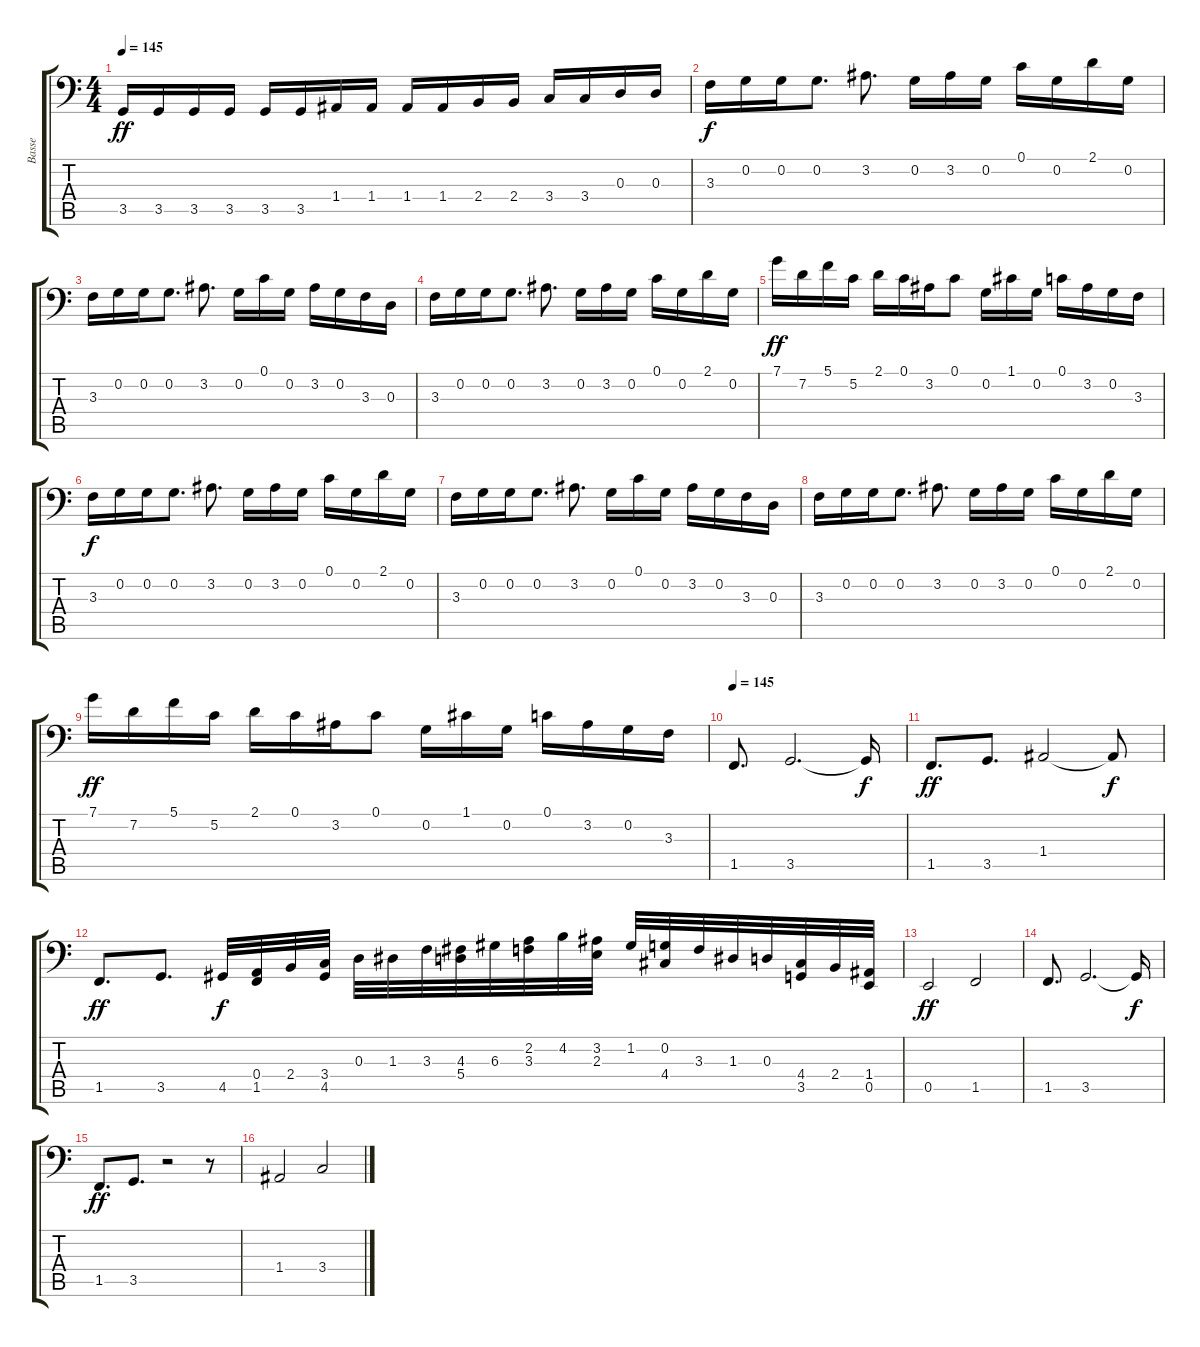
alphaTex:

\track ("Basse" "Basse") {instrument electricbassfinger}
\staff {score tabs}
\tuning (C3 G2 D2 A1 E1 B0) {hide}
\ts (4 4)
\tempo 145
\clef f4
\ks c
3.5.16{dy ff} 3.5.16 3.5.16 3.5.16 3.5.16 3.5.16 1.4.16 1.4.16 1.4.16 1.4.16 2.4.16 2.4.16 3.4.16 3.4.16 0.3.16 0.3.16 |
3.3.16{dy f} 0.2.16 0.2.16 0.2.8{d} 3.2.8{d} 0.2.16 3.2.16 0.2.16 0.1.16 0.2.16 2.1.16 0.2.16 |
3.3.16 0.2.16 0.2.16 0.2.8{d} 3.2.8{d} 0.2.16 0.1.16 0.2.16 3.2.16 0.2.16 3.3.16 0.3.16 |
3.3.16 0.2.16 0.2.16 0.2.8{d} 3.2.8{d} 0.2.16 3.2.16 0.2.16 0.1.16 0.2.16 2.1.16 0.2.16 |
7.1.16{dy ff} 7.2.16 5.1.16 5.2.16 2.1.16 0.1.16 3.2.16 0.1.8 0.2.16 1.1.16 0.2.16 0.1.16 3.2.16 0.2.16 3.3.16 |
3.3.16{dy f} 0.2.16 0.2.16 0.2.8{d} 3.2.8{d} 0.2.16 3.2.16 0.2.16 0.1.16 0.2.16 2.1.16 0.2.16 |
3.3.16 0.2.16 0.2.16 0.2.8{d} 3.2.8{d} 0.2.16 0.1.16 0.2.16 3.2.16 0.2.16 3.3.16 0.3.16 |
3.3.16 0.2.16 0.2.16 0.2.8{d} 3.2.8{d} 0.2.16 3.2.16 0.2.16 0.1.16 0.2.16 2.1.16 0.2.16 |
7.1.16{dy ff} 7.2.16 5.1.16 5.2.16 2.1.16 0.1.16 3.2.16 0.1.8 0.2.16 1.1.16 0.2.16 0.1.16 3.2.16 0.2.16 3.3.16 |
\tempo 145
1.5.8{d} 3.5.2{d} 3.5{t}.16{dy f} |
1.5.8{d dy ff} 3.5.8{d} 1.4.2 1.4{t}.8{dy f} |
1.5.8{d dy ff} 3.5.8{d} 4.5.32{dy f} (0.4 1.5).32 2.4.32 (3.4 4.5).32 0.3.32 1.3.32 3.3.32 (4.3 5.4).32 6.3.32 (2.2 3.3).32 4.2.32 (3.2 2.3).32 1.2.32 (0.2 4.4).32 3.3.32 1.3.32 0.3.32 (4.4 3.5).32 2.4.32 (1.4 0.5).32 |
0.5.2{dy ff} 1.5.2 |
1.5.8{d} 3.5.2{d} 3.5{t}.16{dy f} |
1.5.8{d dy ff} 3.5.8{d} r.2 r.8 |
1.4.2 3.4.2
